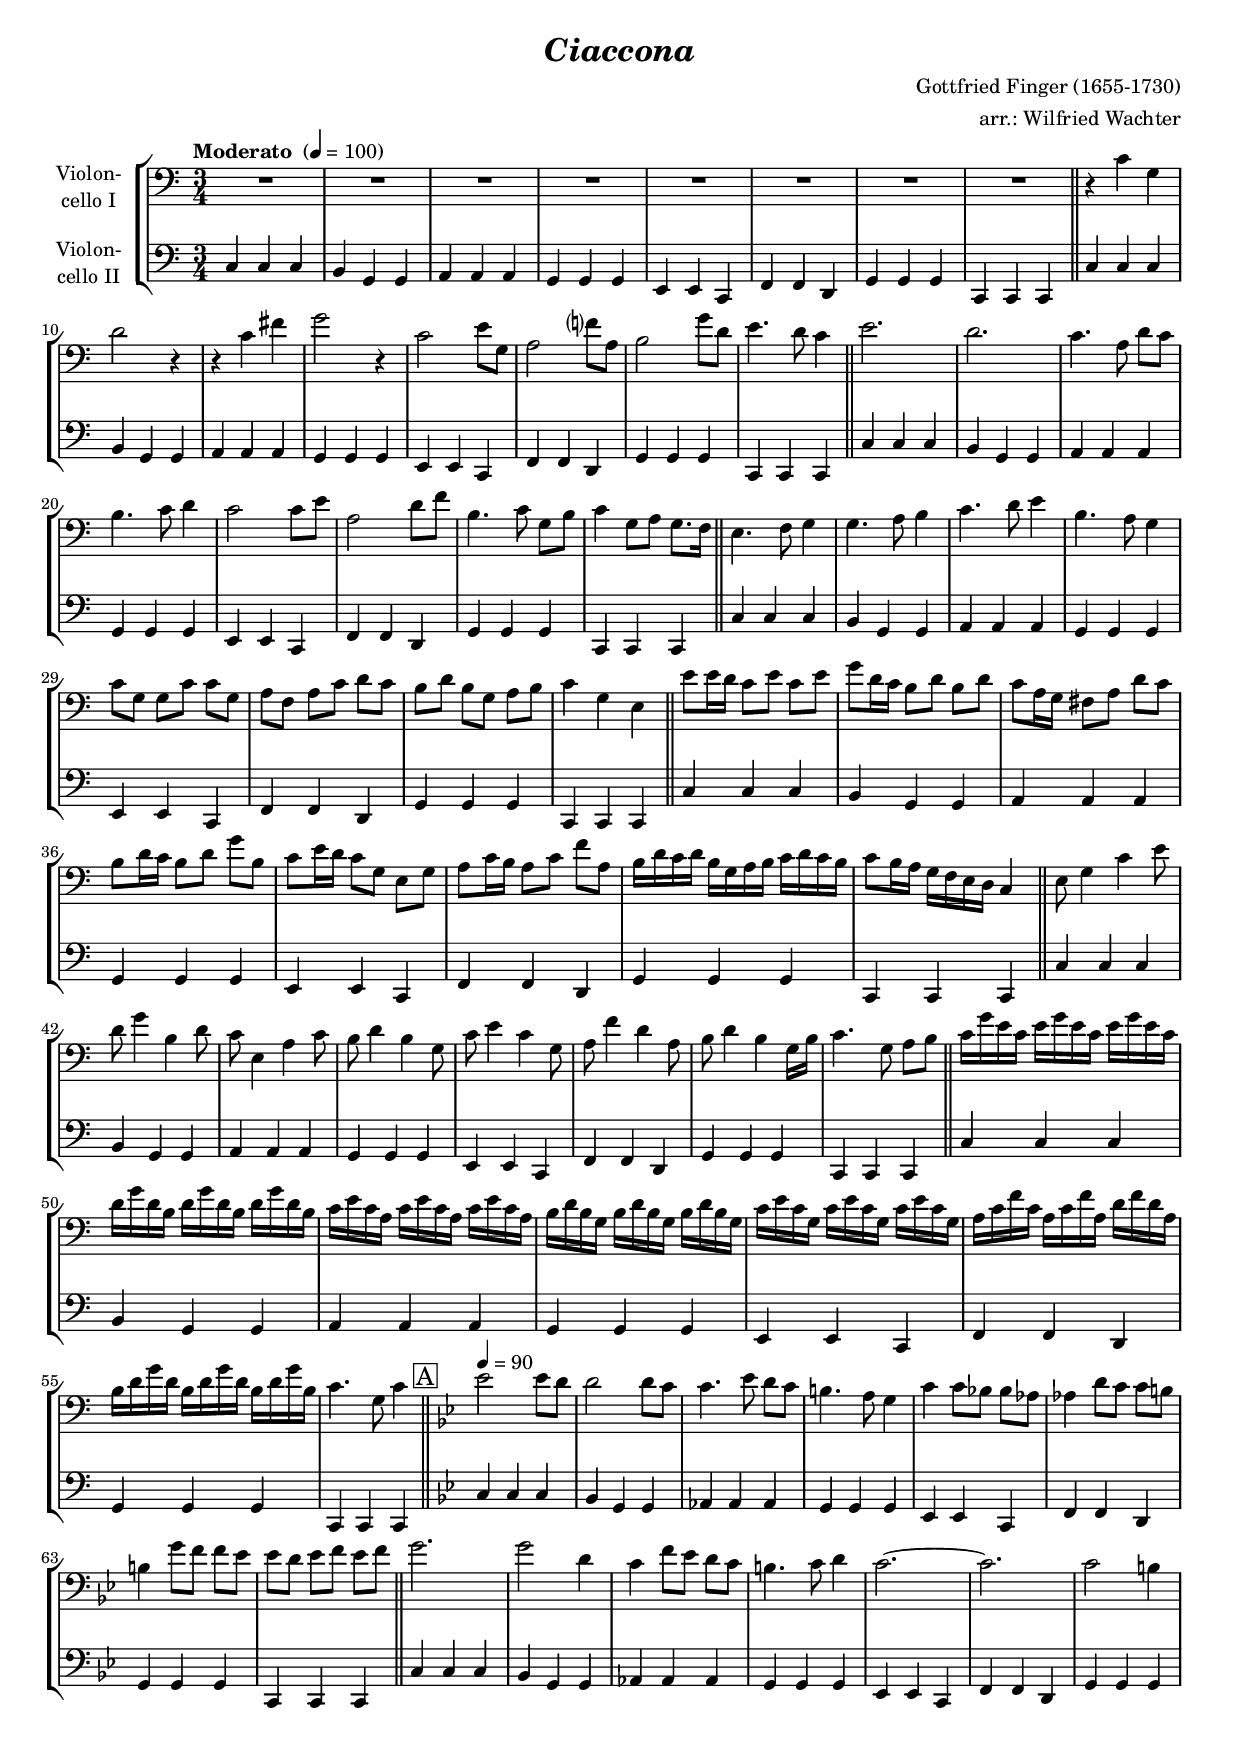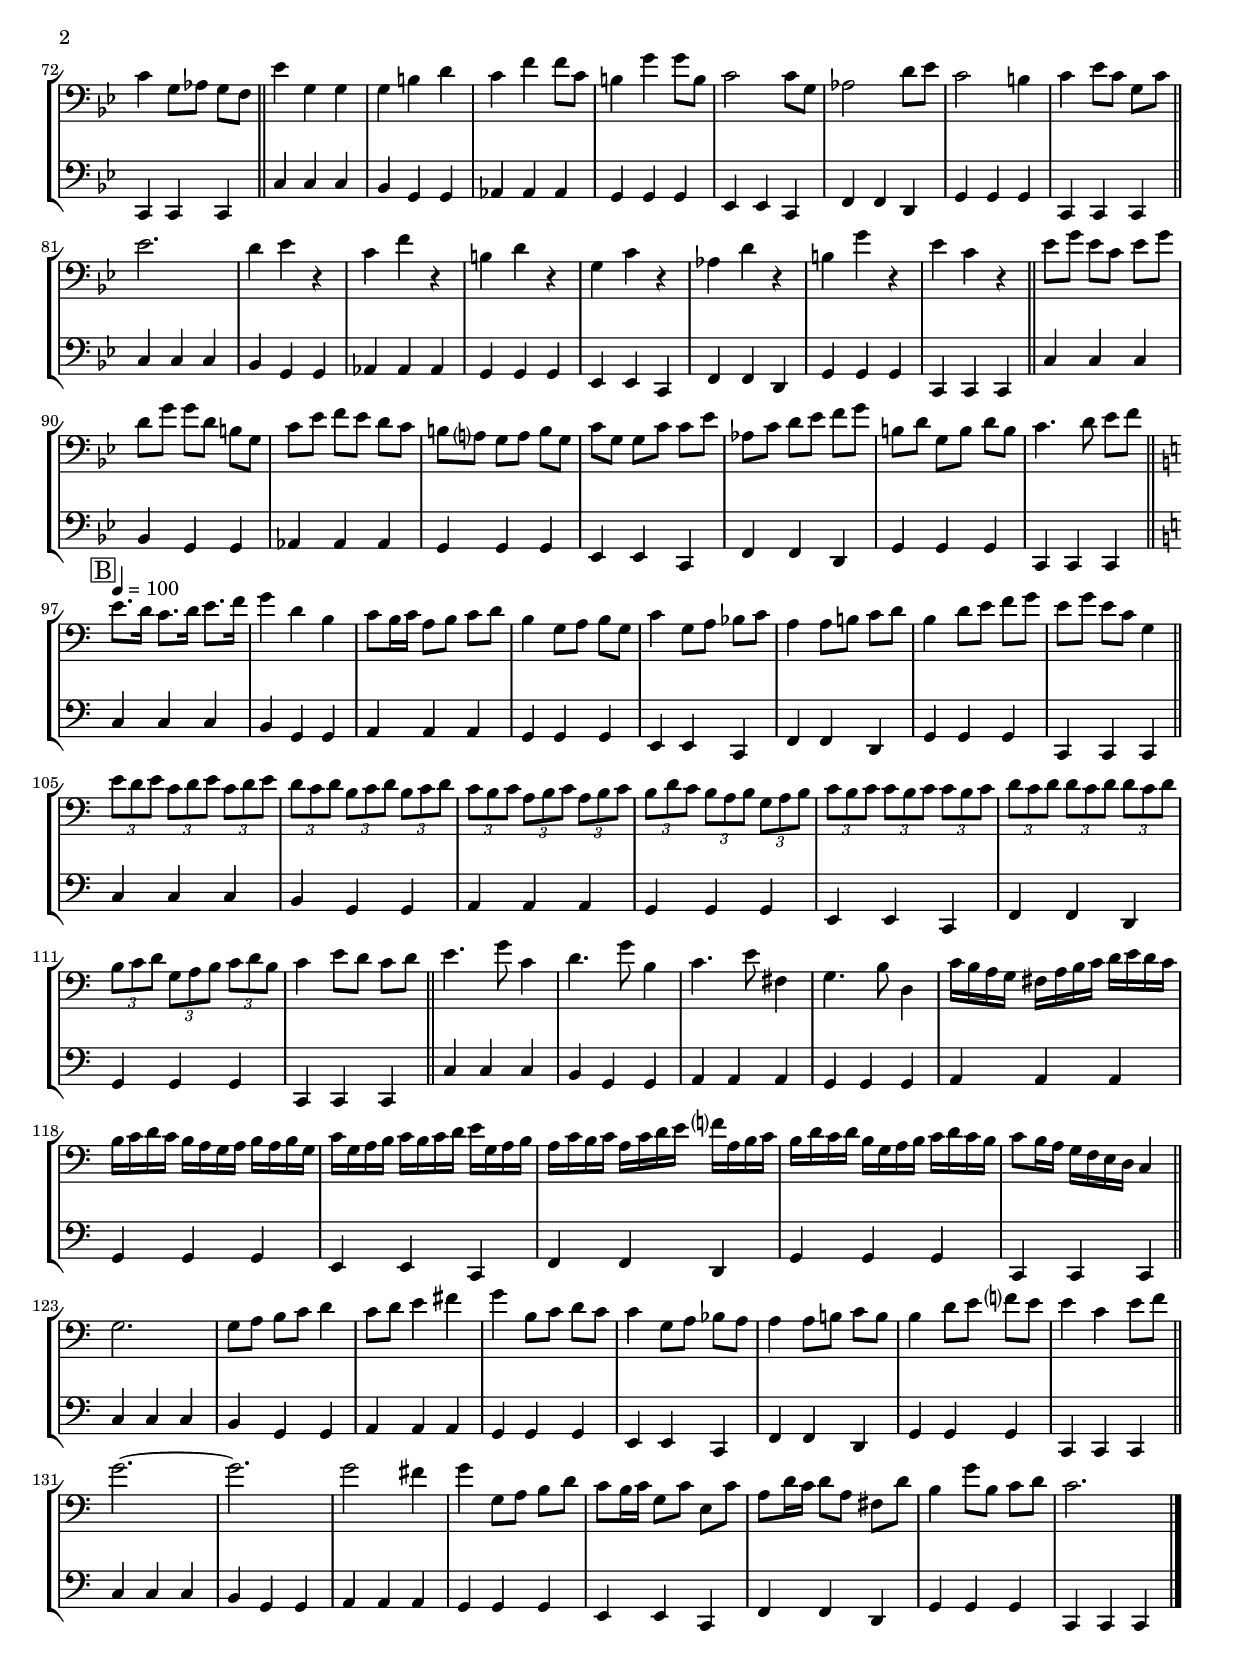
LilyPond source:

\version "2.18.2"
\include "deutsch.ly"

#(set-global-staff-size 17.5)

\header {
  title     = \markup \bold \italic "Ciaccona"
  composer  = "Gottfried Finger (1655-1730)"
  arranger  = "arr.: Wilfried Wachter"
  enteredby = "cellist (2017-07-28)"
%  piece     = ""
}

voiceconsts = {
  \key c \major
  \time 3/4
  \clef "bass"
%  \numericTimeSignature
  \compressFullBarRests
  % Set default beaming for all staves
  \set Timing.beamExceptions = #'()
  \set Timing.baseMoment     = #(ly:make-moment 1 4)
  \set Timing.beatStructure  = #'(1 1 1)
  \tempo "Moderato " 4=100
}

mifl = "flute"
mikl = "clarinet"
miob = "oboe"
mist = "string ensemble 1"
miba = "cello"

boxa = { \bar "||" \mark \markup \box "A" \key b \major \tempo 4=90 }
boxb = { \bar "||" \mark \markup \box "B" \key c \major \tempo 4=100 }

va = \relative c' {
  \voiceconsts

  R2.*8 \bar "||"
  r4 c g
  d'2 r4
  r c fis
  g2 r4
  c,2 e8 g,
  a2 f'?8 a,
  h2 g'8 d

  e4. d8 c4 \bar "||"
  e2.
  d
  c4. a8 d c
  h4. c8 d4
  c2 c8 e
  a,2 d8 f

  h,4. c8 g h
  c4 g8 a g8. f16 \bar "||"
  e4. f8 g4
  g4. a8 h4
  c4. d8 e4
  h4. a8 g4

  c8 g g c c g
  a f a c d c
  h d h g a h
  c4 g e \bar "||"
  e'8 e16 d c8 e c e

  g d16 c h8 d h d
  c a16 g fis8 a d c
  h d16 c h8 d g h,
  c e16 d c8 g e g

  a c16 h a8 c f a,
  h16 d c d h g a h c d c h
  c8 h16 a g f e d c4 \bar "||"
  e8 g4 c e8
  d g4 h, d8

  c e,4 a c8
  h d4 h g8
  c e4 c g8
  a f'4 d a8
  h d4 h g16 h
  c4. g8 a h \bar "||"

  c16 g' e c e g e c e g e c
  d g d h d g d h d g d h
  c e c a c e c a c e c a

  h d h g h d h g h d h g
  c e c g c e c g c e c g
  a c f c a c f a, d f d a

  h d g d h d g d h d g h,
  c4. g8 c4 \boxa

  es2 es8 d
  d2 d8 c
  c4. es8 d c
  h4. a8 g4
  c c8 b! b as
  as4 d8 c c h

  h4 g'8 f f es
  es d es f es f \bar "||"
  g2.
  g2 d4
  c f8 es d c
  h4. c8 d4

  c2.~
  c
  c2 h4
  c g8 as g f \bar "||"
  es'4 g, g
  g h d
  c f f8 c

  h4 g' g8 h,
  c2 c8 g
  as2 d8 es
  c2 h4
  c es8 c g c \bar "||"
  es2.
  d4 es r

  c f r
  h, d r
  g, c r
  as d r
  h g' r
  es c r \bar "||"

  es8 g es c es g
  d g g d h g
  c es f es d c
  h a? g a h g

  c g g c c es
  as, c d es f g
  h, d g, h d h
  c4. d8 es f \boxb

  e8. d16 c8. d16 e8. f16
  g4 d h
  c8 h16 c a8 h c d
  h4 g8 a h g
  c4 g8 a b c

  a4 a8 h! c d
  h4 d8 e f g
  e g e c g4 \bar "||"
  \tuplet 3/2 4 {
    e'8 d e c d e c d e

    d c d h c d h c d
    c h c a h c a h c
    h d c h a h g a h

    c h c c h c c h c
    d c d d c d d c d
    h c d g, a h c d h
  }

  c4 e8 d c d \bar "||"
  e4. g8 c,4
  d4. g8 h,4
  c4. e8 fis,4
  g4. h8 d,4

  c'16 h a g fis a h c d e d c
  h c d c h a g a h a h g
  c g a h c h c d e g, a h

  a c h c a c d e f? a, h c
  h d c d h g a h c d c h
  c8 h16 a g f e d c4 \bar "||"

  g'2.
  g8 a h c d4
  c8 d e4 fis
  g h,8 c d c
  c4 g8 a b a
  a4 a8 h! c h

  h4 d8 e f? e
  e4 c e8 f \bar "||"
  g2.~
  g
  g2 fis4

  g g,8 a h d
  c h16 c g8 c e, c'
  a d16 c d8 a fis d'
  h4 g'8 h, c d
  c2. \bar "|."
}

vb = \relative c {
  \voiceconsts

  \repeat unfold 7 {
    c4 c c
    h g g
    a a a
    g g g
    e e c
    f f d
    g g g
    c, c c \bar "||"
  } \boxa

  \repeat unfold 5 {
    c' c c b g g
    as as as
    g g g
    es es c
    f f d

    g g g
    c, c c \bar "||"
  } \boxb

  \repeat unfold 2 {
    c' c c
    h g g
    a a a
    g g g
    e e c
    f f d
    g g g
    c, c c \bar "||"
  }

  c' c c
  h g g
  a a a
  g g g

  a a a
  g g g
  e e c

  f f d
  g g g
  c, c c
  
  \repeat unfold 2 {
    \bar "||"
    c' c c
    h g g
    a a a
    g g g
    e e c
    f f d
    g g g
    c, c c
  } \bar "|."
}


music = \new StaffGroup <<
      \new Staff {
	\set Staff.midiInstrument = \miba
	\set Staff.instrumentName = \markup \center-column { "Violon-" "cello I" }
	\transpose c c { \va }
      }

      \new Staff {
	\set Staff.midiInstrument = \miba
	\set Staff.instrumentName = \markup \center-column { "Violon-" "cello II" }
	\transpose c c { \vb }
      }
>>

\book {
  \score {
    \music
    \layout {}
  }

  \score {
    \unfoldRepeats \music

    \midi {
      \context {
        \Score
      }
    }
  }
}
